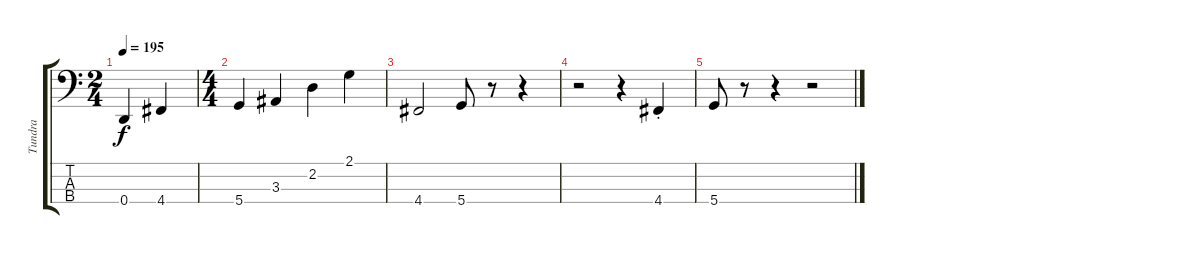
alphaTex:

\track ("Tundra" "Tundra") {instrument electricbasspick}
\staff {score tabs}
\tuning (F2 C2 G1 D1) {hide}
\ts (2 4)
\tempo 195
\clef f4
\ks c
0.4.4{dy f} 4.4.4 |
\ts (4 4)
5.4.4 3.3.4 2.2.4 2.1.4 |
4.4.2 5.4.8 r.8 r.4 |
r.2 r.4 4.4{st}.4 |
5.4.8 r.8 r.4 r.2
